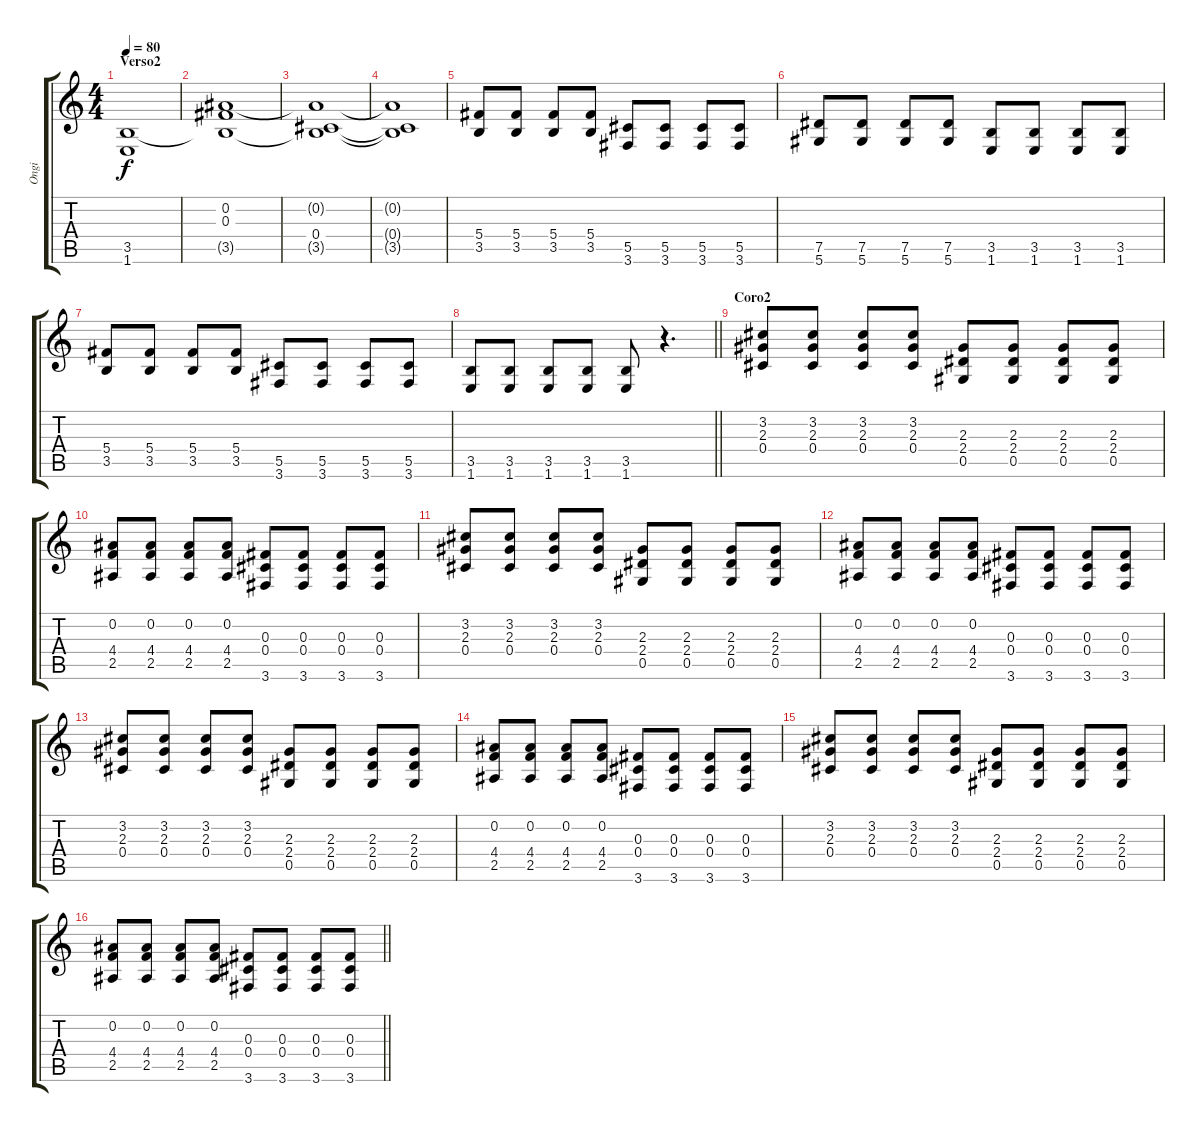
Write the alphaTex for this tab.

\track ("Ongi" "Ongi") {instrument distortionguitar}
\staff {score tabs}
\tuning (Eb4 Bb3 Gb3 Db3 Ab2 Eb2) {hide}
\ts (4 4)
\section ("" "Verso2")
\tempo 80
\clef g2
\ks c
(3.5 1.6).1{dy f volume 5} |
(0.2 0.3 3.5{t}).1 |
(0.2{t} 0.4 3.5{t}).1{volume 1} |
(0.2{t} 0.4{t} 3.5{t}).1 |
(5.4 3.5).8{instrument distortionguitar} (5.4 3.5).8 (5.4 3.5).8 (5.4 3.5).8 (5.5 3.6).8 (5.5 3.6).8 (5.5 3.6).8 (5.5 3.6).8 |
(7.5 5.6).8 (7.5 5.6).8 (7.5 5.6).8 (7.5 5.6).8 (3.5 1.6).8 (3.5 1.6).8 (3.5 1.6).8 (3.5 1.6).8 |
(5.4 3.5).8{instrument distortionguitar} (5.4 3.5).8 (5.4 3.5).8 (5.4 3.5).8 (5.5 3.6).8 (5.5 3.6).8 (5.5 3.6).8 (5.5 3.6).8 |
\barLineRight lightlight
(3.5 1.6).8 (3.5 1.6).8 (3.5 1.6).8 (3.5 1.6).8 (3.5 1.6).8 r.4{d} |
\section ("" "Coro2")
(3.2 2.3 0.4).8 (3.2 2.3 0.4).8 (3.2 2.3 0.4).8 (3.2 2.3 0.4).8 (2.3 2.4 0.5).8 (2.3 2.4 0.5).8 (2.3 2.4 0.5).8 (2.3 2.4 0.5).8 |
(0.2 4.4 2.5).8 (0.2 4.4 2.5).8 (0.2 4.4 2.5).8 (0.2 4.4 2.5).8 (0.3 0.4 3.6).8 (0.3 0.4 3.6).8 (0.3 0.4 3.6).8 (0.3 0.4 3.6).8 |
(3.2 2.3 0.4).8 (3.2 2.3 0.4).8 (3.2 2.3 0.4).8 (3.2 2.3 0.4).8 (2.3 2.4 0.5).8 (2.3 2.4 0.5).8 (2.3 2.4 0.5).8 (2.3 2.4 0.5).8 |
(0.2 4.4 2.5).8 (0.2 4.4 2.5).8 (0.2 4.4 2.5).8 (0.2 4.4 2.5).8 (0.3 0.4 3.6).8 (0.3 0.4 3.6).8 (0.3 0.4 3.6).8 (0.3 0.4 3.6).8 |
(3.2 2.3 0.4).8 (3.2 2.3 0.4).8 (3.2 2.3 0.4).8 (3.2 2.3 0.4).8 (2.3 2.4 0.5).8 (2.3 2.4 0.5).8 (2.3 2.4 0.5).8 (2.3 2.4 0.5).8 |
(0.2 4.4 2.5).8 (0.2 4.4 2.5).8 (0.2 4.4 2.5).8 (0.2 4.4 2.5).8 (0.3 0.4 3.6).8 (0.3 0.4 3.6).8 (0.3 0.4 3.6).8 (0.3 0.4 3.6).8 |
(3.2 2.3 0.4).8 (3.2 2.3 0.4).8 (3.2 2.3 0.4).8 (3.2 2.3 0.4).8 (2.3 2.4 0.5).8 (2.3 2.4 0.5).8 (2.3 2.4 0.5).8 (2.3 2.4 0.5).8 |
\barLineRight lightlight
(0.2 4.4 2.5).8 (0.2 4.4 2.5).8 (0.2 4.4 2.5).8 (0.2 4.4 2.5).8 (0.3 0.4 3.6).8 (0.3 0.4 3.6).8 (0.3 0.4 3.6).8 (0.3 0.4 3.6).8
